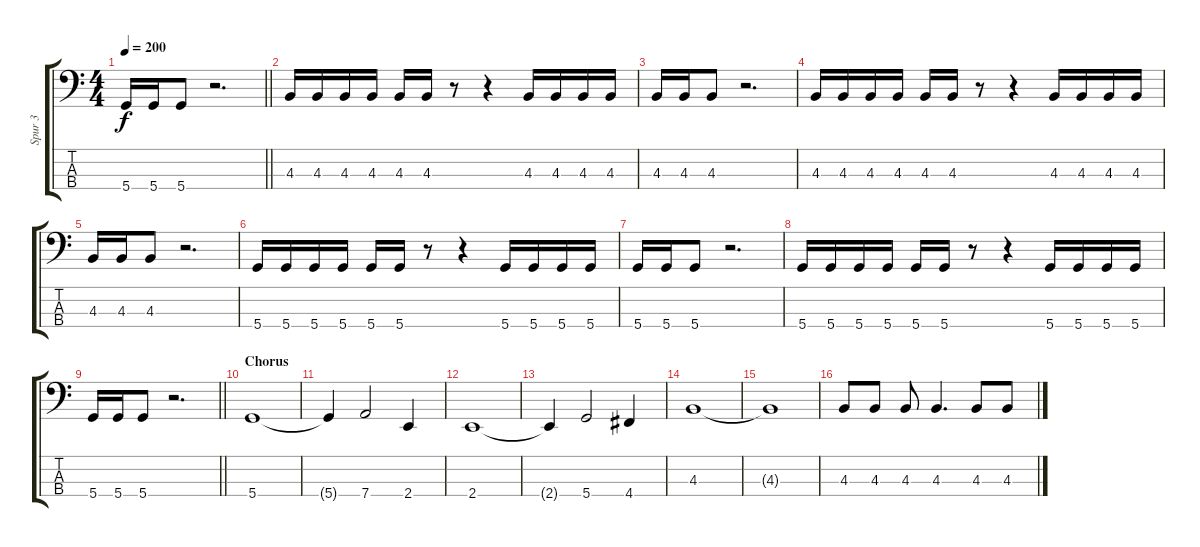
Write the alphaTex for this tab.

\track ("Spur 3" "Spur 3") {instrument electricbassfinger}
\staff {score tabs}
\tuning (F2 C2 G1 D1) {hide}
\ts (4 4)
\tempo 200
\clef f4
\barLineRight lightlight
\ks c
5.4.16{dy f} 5.4.16 5.4.8 r.2{d} |
4.3.16 4.3.16 4.3.16 4.3.16 4.3.16 4.3.16 r.8 r.4 4.3.16 4.3.16 4.3.16 4.3.16 |
4.3.16 4.3.16 4.3.8 r.2{d} |
4.3.16 4.3.16 4.3.16 4.3.16 4.3.16 4.3.16 r.8 r.4 4.3.16 4.3.16 4.3.16 4.3.16 |
4.3.16 4.3.16 4.3.8 r.2{d} |
5.4.16 5.4.16 5.4.16 5.4.16 5.4.16 5.4.16 r.8 r.4 5.4.16 5.4.16 5.4.16 5.4.16 |
5.4.16 5.4.16 5.4.8 r.2{d} |
5.4.16 5.4.16 5.4.16 5.4.16 5.4.16 5.4.16 r.8 r.4 5.4.16 5.4.16 5.4.16 5.4.16 |
\barLineRight lightlight
5.4.16 5.4.16 5.4.8 r.2{d} |
\section ("" "Chorus")
5.4.1 |
5.4{t}.4 7.4.2 2.4.4 |
2.4.1 |
2.4{t}.4 5.4.2 4.4.4 |
4.3.1 |
4.3{t}.1 |
4.3.8 4.3.8 4.3.8 4.3.4{d} 4.3.8 4.3.8
